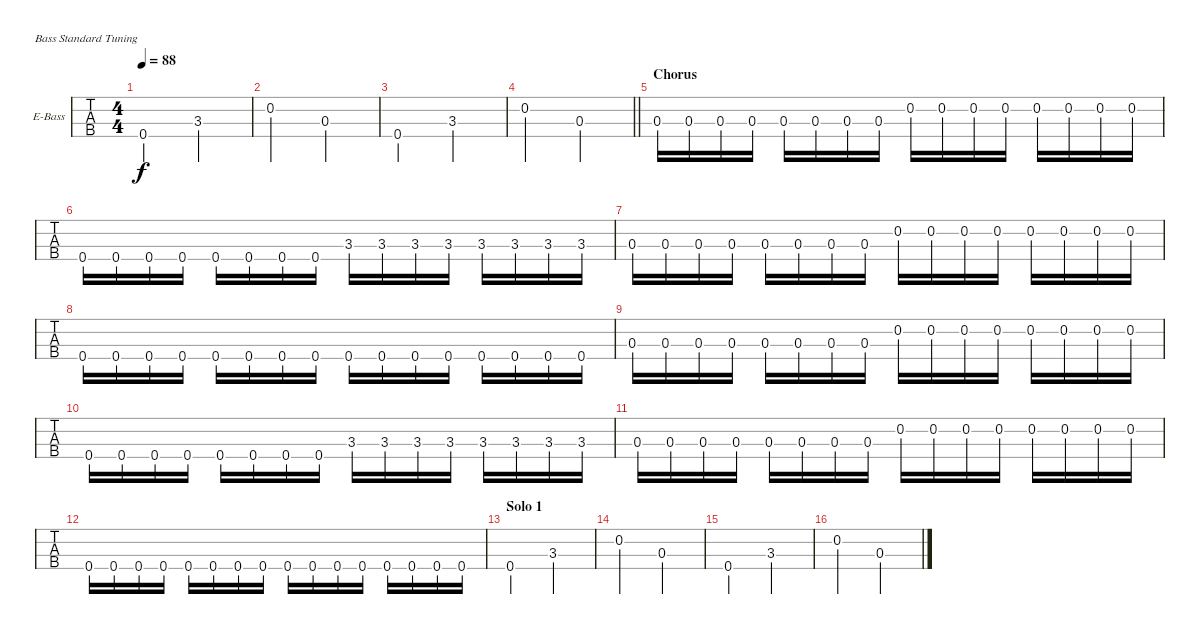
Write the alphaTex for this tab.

\bracketExtendMode groupsimilarinstruments
\firstSystemTrackNameOrientation horizontal
\otherSystemsTrackNameOrientation horizontal
\track ("Base" "E-Bass") {instrument electricbassfinger}
\staff {tabs}
\tuning (G2 D2 A1 E1)
\ts (4 4)
\tempo 88
\clef f4
\ks c
0.4.2{dy f} 3.3.2 |
0.2.2 0.3.2 |
0.4.2 3.3.2 |
\barLineRight lightlight
0.2.2 0.3.2 |
\section ("" "Chorus")
0.3.16 0.3.16 0.3.16 0.3.16 0.3.16 0.3.16 0.3.16 0.3.16 0.2.16 0.2.16 0.2.16 0.2.16 0.2.16 0.2.16 0.2.16 0.2.16 |
0.4.16 0.4.16 0.4.16 0.4.16 0.4.16 0.4.16 0.4.16 0.4.16 3.3.16 3.3.16 3.3.16 3.3.16 3.3.16 3.3.16 3.3.16 3.3.16 |
0.3.16 0.3.16 0.3.16 0.3.16 0.3.16 0.3.16 0.3.16 0.3.16 0.2.16 0.2.16 0.2.16 0.2.16 0.2.16 0.2.16 0.2.16 0.2.16 |
0.4.16 0.4.16 0.4.16 0.4.16 0.4.16 0.4.16 0.4.16 0.4.16 0.4.16 0.4.16 0.4.16 0.4.16 0.4.16 0.4.16 0.4.16 0.4.16 |
0.3.16 0.3.16 0.3.16 0.3.16 0.3.16 0.3.16 0.3.16 0.3.16 0.2.16 0.2.16 0.2.16 0.2.16 0.2.16 0.2.16 0.2.16 0.2.16 |
0.4.16 0.4.16 0.4.16 0.4.16 0.4.16 0.4.16 0.4.16 0.4.16 3.3.16 3.3.16 3.3.16 3.3.16 3.3.16 3.3.16 3.3.16 3.3.16 |
0.3.16 0.3.16 0.3.16 0.3.16 0.3.16 0.3.16 0.3.16 0.3.16 0.2.16 0.2.16 0.2.16 0.2.16 0.2.16 0.2.16 0.2.16 0.2.16 |
0.4.16 0.4.16 0.4.16 0.4.16 0.4.16 0.4.16 0.4.16 0.4.16 0.4.16 0.4.16 0.4.16 0.4.16 0.4.16 0.4.16 0.4.16 0.4.16 |
\section ("" "Solo 1")
0.4.2 3.3.2 |
0.2.2 0.3.2 |
0.4.2 3.3.2 |
0.2.2 0.3.2
